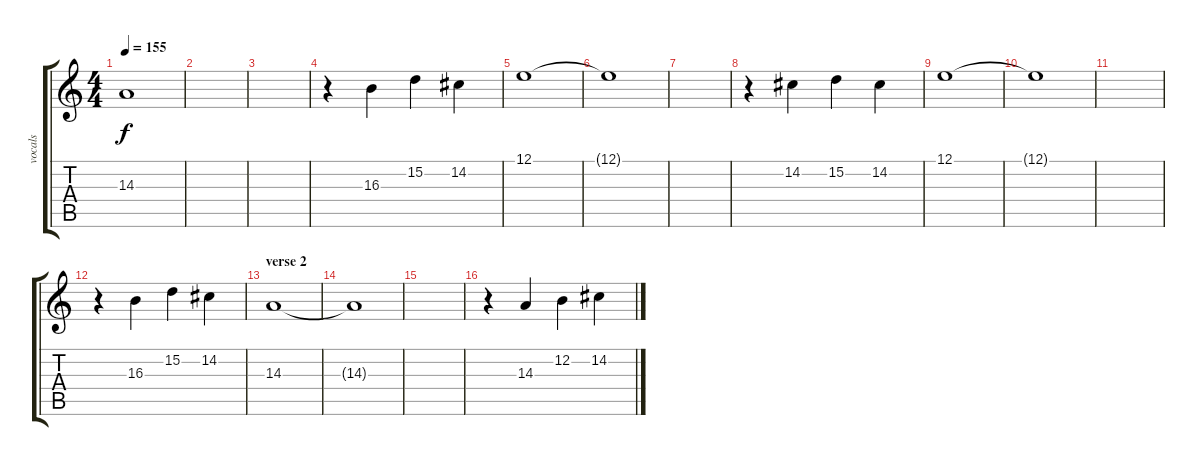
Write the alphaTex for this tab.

\track ("vocals" "vocals") {instrument violin}
\staff {score tabs}
\tuning (E4 B3 G3 D3 A2 E2) {hide}
\ts (4 4)
\tempo 155
\clef g2
\ks c
14.3.1{dy f} |
|
|
r.4 16.3.4 15.2.4 14.2.4 |
12.1.1 |
12.1{t}.1 |
|
r.4 14.2.4 15.2.4 14.2.4 |
12.1.1 |
12.1{t}.1 |
|
r.4 16.3.4 15.2.4 14.2.4 |
\section ("" "verse 2")
14.3.1 |
14.3{t}.1 |
|
r.4 14.3.4 12.2.4 14.2.4
